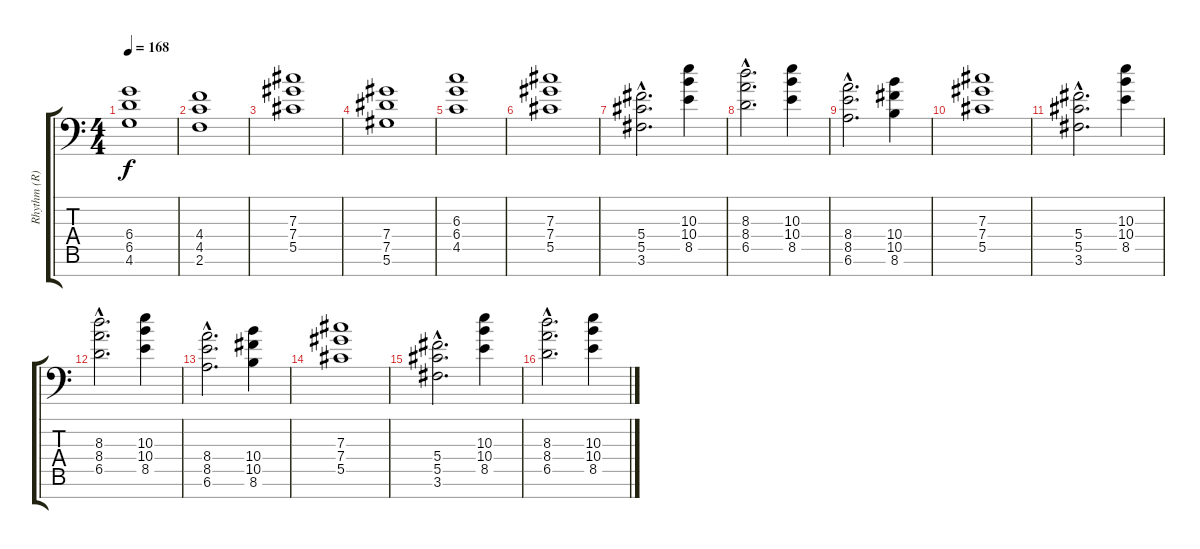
\track ("Rhythm (R)" "Rhythm (R)") {instrument distortionguitar}
\staff {score tabs}
\tuning (Eb4 Bb3 Gb3 Db3 Ab2 Eb2 Bb1) {hide}
\ts (4 4)
\tempo 168
\clef f4
\ks c
(6.4 6.5 4.6).1{dy f} |
(4.4 4.5 2.6).1 |
(7.3 7.4 5.5).1 |
(7.4 7.5 5.6).1 |
(6.3 6.4 4.5).1 |
(7.3 7.4 5.5).1 |
(5.4{hac} 5.5{hac} 3.6{hac}).2{d} (10.3 10.4 8.5).4 |
(8.3{hac} 8.4{hac} 6.5{hac}).2{d} (10.3 10.4 8.5).4 |
(8.4{hac} 8.5{hac} 6.6{hac}).2{d} (10.4 10.5 8.6).4 |
(7.3 7.4 5.5).1 |
(5.4{hac} 5.5{hac} 3.6{hac}).2{d} (10.3 10.4 8.5).4 |
(8.3{hac} 8.4{hac} 6.5{hac}).2{d} (10.3 10.4 8.5).4 |
(8.4{hac} 8.5{hac} 6.6{hac}).2{d} (10.4 10.5 8.6).4 |
(7.3 7.4 5.5).1 |
(5.4{hac} 5.5{hac} 3.6{hac}).2{d} (10.3 10.4 8.5).4 |
(8.3{hac} 8.4{hac} 6.5{hac}).2{d} (10.3 10.4 8.5).4
